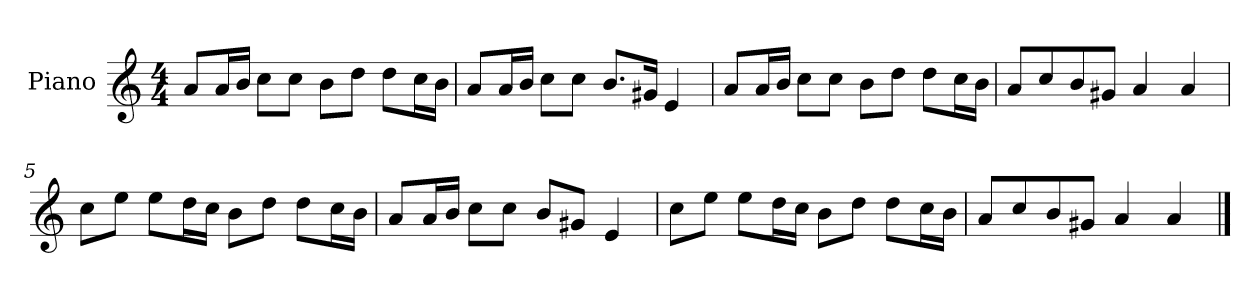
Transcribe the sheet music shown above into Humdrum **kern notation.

**kern
*part1
*staff1
*I"Piano
*I'P-no
*clefG2
*k[]
*M4/4
*MM90
=1
8a/L
16a/L
16b/JJ
8cc\L
8cc\J
8b\L
8dd\J
8dd\L
16cc\L
16b\JJ
=2
8a/L
16a/L
16b/JJ
8cc\L
8cc\J
8.b/L
16g#X/Jk
4e/
=3
8a/L
16a/L
16b/JJ
8cc\L
8cc\J
8b\L
8dd\J
8dd\L
16cc\L
16b\JJ
=4
8a/L
8cc/
8b/
8g#X/J
4a/
4a/
!!LO:LB:g=z
=5
8cc\L
8ee\J
8ee\L
16dd\L
16cc\JJ
8b\L
8dd\J
8dd\L
16cc\L
16b\JJ
=6
8a/L
16a/L
16b/JJ
8cc\L
8cc\J
8b/L
8g#X/J
4e/
=7
8cc\L
8ee\J
8ee\L
16dd\L
16cc\JJ
8b\L
8dd\J
8dd\L
16cc\L
16b\JJ
=8
8a/L
8cc/
8b/
8g#X/J
4a/
4a/
==
*-
